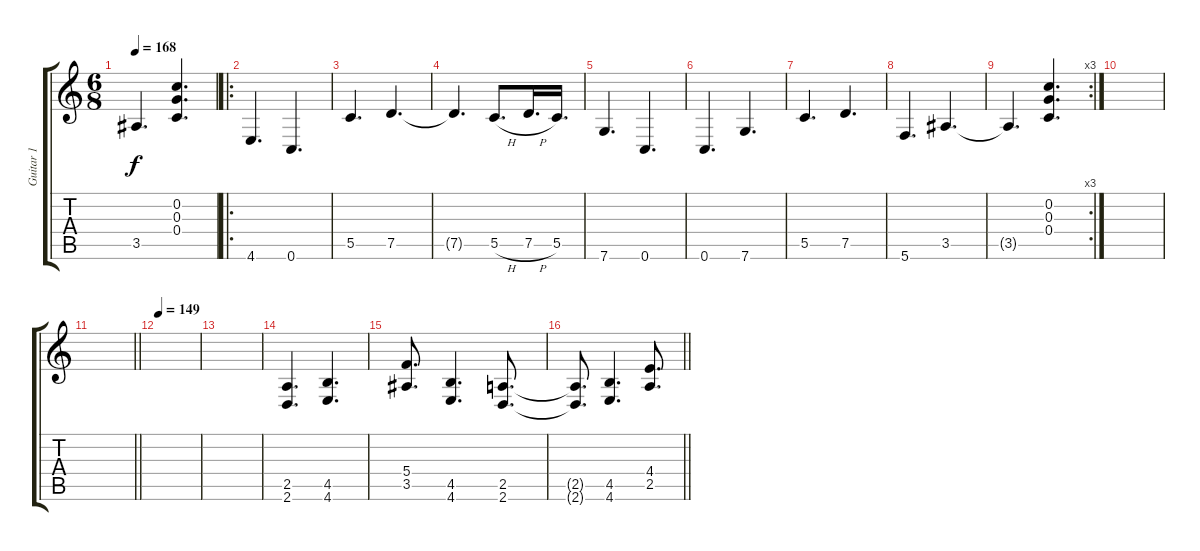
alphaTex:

\track ("Guitar 1" "Guitar 1") {instrument overdrivenguitar}
\staff {score tabs}
\tuning (E4 C4 G3 C3 G2 C2) {hide}
\ts (6 8)
\tempo 168
\clef g2
\ks c
3.5{t}.4{d dy f} (0.2 0.3 0.4).4{d} |
\ro
4.6.4{d} 0.6.4{d} |
5.5.4{d} 7.5.4{d} |
7.5{t}.4{d} 5.5{h}.8{d} 7.5{h}.16{d} 5.5.16{d} |
7.6.4{d} 0.6.4{d} |
0.6.4{d} 7.6.4{d} |
5.5.4{d} 7.5.4{d} |
5.6.4{d} 3.5.4{d} |
\rc 3
3.5{t}.4{d} (0.2 0.3 0.4).4{d} |
|
\barLineRight lightlight
|
\tempo 149
|
|
(2.5 2.6).4{d} (4.5 4.6).4{d} |
(5.4 3.5).8{d} (4.5 4.6).4{d} (2.5 2.6).8{d} |
\barLineRight lightlight
(2.5{t} 2.6{t}).8{d} (4.5 4.6).4{d} (4.4 2.5).8{d}
